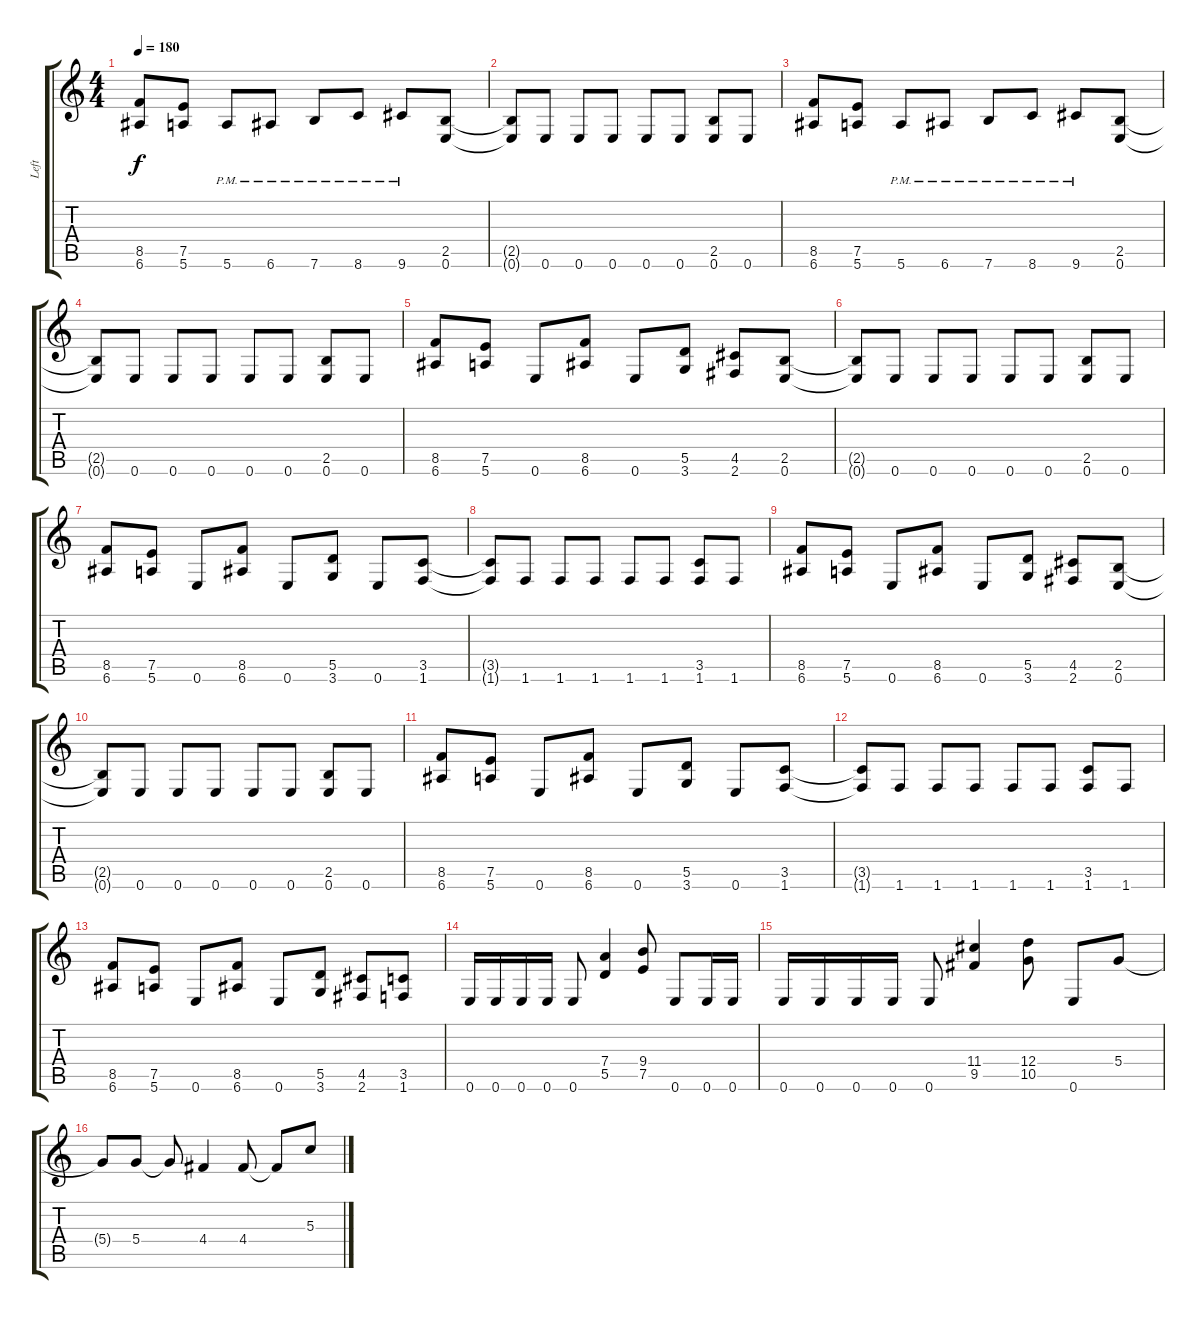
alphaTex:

\track ("Left" "Left") {instrument overdrivenguitar}
\staff {score tabs}
\tuning (E4 B3 G3 D3 A2 E2) {hide}
\ts (4 4)
\tempo 180
\clef g2
\ks c
(8.5 6.6).8{dy f} (7.5 5.6).8 5.6{pm}.8 6.6{pm}.8 7.6{pm}.8 8.6{pm}.8 9.6{pm}.8 (2.5 0.6).8 |
(2.5{t} 0.6{t}).8 0.6.8 0.6.8 0.6.8 0.6.8 0.6.8 (2.5 0.6).8 0.6.8 |
(8.5 6.6).8 (7.5 5.6).8 5.6{pm}.8 6.6{pm}.8 7.6{pm}.8 8.6{pm}.8 9.6{pm}.8 (2.5 0.6).8 |
(2.5{t} 0.6{t}).8 0.6.8 0.6.8 0.6.8 0.6.8 0.6.8 (2.5 0.6).8 0.6.8 |
(8.5 6.6).8 (7.5 5.6).8 0.6.8 (8.5 6.6).8 0.6.8 (5.5 3.6).8 (4.5 2.6).8 (2.5 0.6).8 |
(2.5{t} 0.6{t}).8 0.6.8 0.6.8 0.6.8 0.6.8 0.6.8 (2.5 0.6).8 0.6.8 |
(8.5 6.6).8 (7.5 5.6).8 0.6.8 (8.5 6.6).8 0.6.8 (5.5 3.6).8 0.6.8 (3.5 1.6).8 |
(3.5{t} 1.6{t}).8 1.6.8 1.6.8 1.6.8 1.6.8 1.6.8 (3.5 1.6).8 1.6.8 |
(8.5 6.6).8 (7.5 5.6).8 0.6.8 (8.5 6.6).8 0.6.8 (5.5 3.6).8 (4.5 2.6).8 (2.5 0.6).8 |
(2.5{t} 0.6{t}).8 0.6.8 0.6.8 0.6.8 0.6.8 0.6.8 (2.5 0.6).8 0.6.8 |
(8.5 6.6).8 (7.5 5.6).8 0.6.8 (8.5 6.6).8 0.6.8 (5.5 3.6).8 0.6.8 (3.5 1.6).8 |
(3.5{t} 1.6{t}).8 1.6.8 1.6.8 1.6.8 1.6.8 1.6.8 (3.5 1.6).8 1.6.8 |
(8.5 6.6).8 (7.5 5.6).8 0.6.8 (8.5 6.6).8 0.6.8 (5.5 3.6).8 (4.5 2.6).8 (3.5 1.6).8 |
0.6.16 0.6.16 0.6.16 0.6.16 0.6.8 (7.4 5.5).4 (9.4 7.5).8 0.6.8 0.6.16 0.6.16 |
0.6.16 0.6.16 0.6.16 0.6.16 0.6.8 (11.4 9.5).4 (12.4 10.5).8 0.6.8 5.4.8 |
5.4{t}.8 5.4.8 5.4{t}.8 4.4.4 4.4.8 4.4{t}.8 5.3.8
